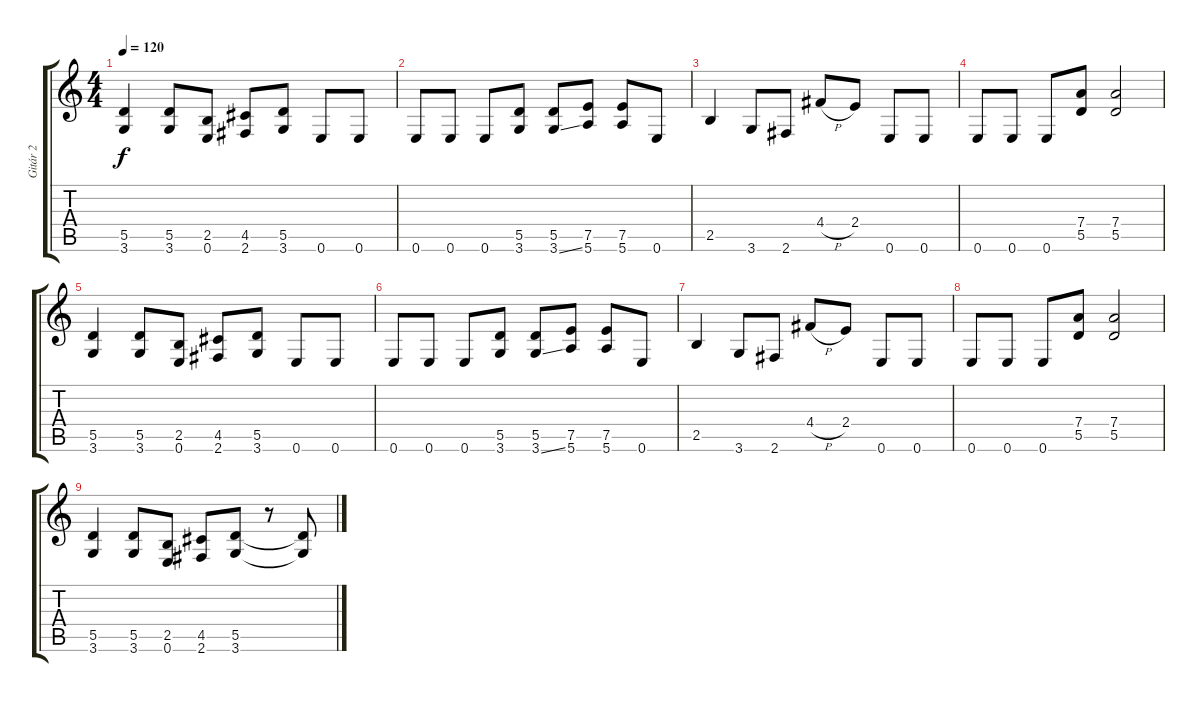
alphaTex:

\track ("Gitár 2" "Gitár 2") {instrument overdrivenguitar}
\staff {score tabs}
\tuning (E4 B3 G3 D3 A2 E2) {hide}
\ts (4 4)
\tempo 120
\clef g2
\ks c
(5.5 3.6).4{dy f} (5.5 3.6).8 (2.5 0.6).8 (4.5 2.6).8 (5.5 3.6).8 0.6.8 0.6.8 |
0.6.8 0.6.8 0.6.8 (5.5 3.6).8 (5.5 3.6{ss}).8 (7.5 5.6).8 (7.5 5.6).8 0.6.8 |
2.5.4 3.6.8 2.6.8 4.4{h}.8 2.4.8 0.6.8 0.6.8 |
0.6.8 0.6.8 0.6.8 (7.4 5.5).8 (7.4 5.5).2 |
(5.5 3.6).4 (5.5 3.6).8 (2.5 0.6).8 (4.5 2.6).8 (5.5 3.6).8 0.6.8 0.6.8 |
0.6.8 0.6.8 0.6.8 (5.5 3.6).8 (5.5 3.6{ss}).8 (7.5 5.6).8 (7.5 5.6).8 0.6.8 |
2.5.4 3.6.8 2.6.8 4.4{h}.8 2.4.8 0.6.8 0.6.8 |
0.6.8 0.6.8 0.6.8 (7.4 5.5).8 (7.4 5.5).2 |
(5.5 3.6).4 (5.5 3.6).8 (2.5 0.6).8 (4.5 2.6).8 (5.5 3.6).8 r.8 (5.5{t} 3.6{t}).8
